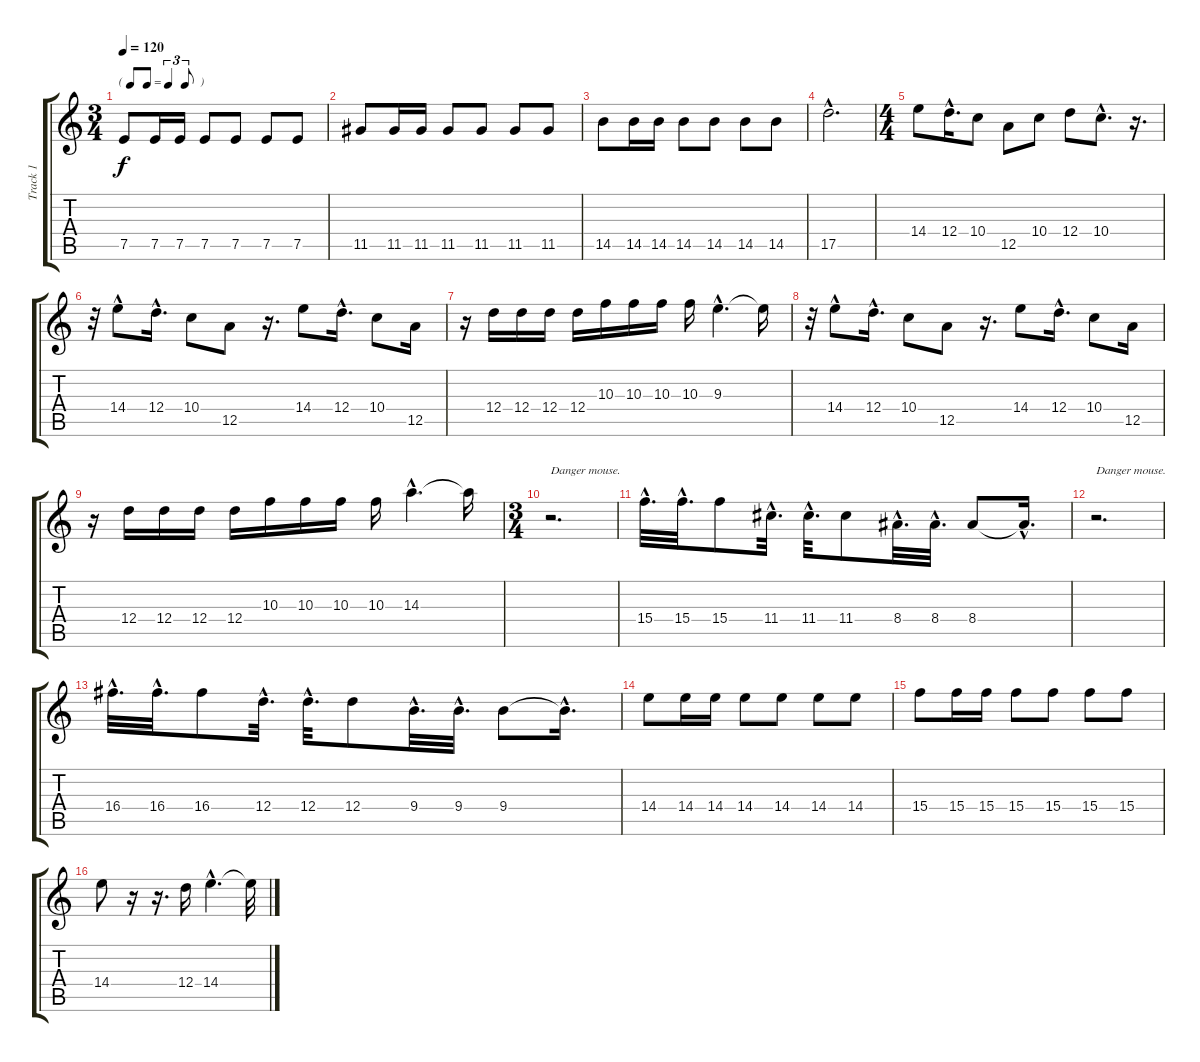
\track ("Track 1" "Track 1") {instrument overdrivenguitar}
\staff {score tabs}
\tuning (E4 B3 G3 D3 A2 E2) {hide}
\ts (3 4)
\tf triplet8th
\tempo 120
\clef g2
\ks c
7.5.8{dy f instrument overdrivenguitar} 7.5.16 7.5.16 7.5.8 7.5.8 7.5.8 7.5.8 |
11.5.8 11.5.16 11.5.16 11.5.8 11.5.8 11.5.8 11.5.8 |
14.5.8 14.5.16 14.5.16 14.5.8 14.5.8 14.5.8 14.5.8 |
17.5{hac}.2{d} |
\ts (4 4)
14.4.8 12.4{hac}.16{d} 10.4.8 12.5.8 10.4.8 12.4.8 10.4{hac}.8{d} r.16{d} |
r.32 14.4{hac}.8 12.4{hac}.16{d} 10.4.8 12.5.8 r.16{d} 14.4.8 12.4{hac}.16{d} 10.4.8 12.5.16 |
r.16 12.4.16 12.4.16 12.4.16 12.4.16 10.3.16 10.3.16 10.3.16 10.3.16 9.3{hac}.4{d} 9.3{t}.16 |
r.32 14.4{hac}.8 12.4{hac}.16{d} 10.4.8 12.5.8 r.16{d} 14.4.8 12.4{hac}.16{d} 10.4.8 12.5.16 |
r.16 12.4.16 12.4.16 12.4.16 12.4.16 10.3.16 10.3.16 10.3.16 10.3.16 14.3{hac}.4{d} 14.3{t}.16 |
\ts (3 4)
r.2{d txt "Danger mouse."} |
15.4{hac}.32{d} 15.4{hac}.32{d} 15.4.8 11.4{hac}.32{d} 11.4{hac}.32{d} 11.4.8 8.4{hac}.32{d} 8.4{hac}.32{d} 8.4.8 8.4{hac t}.16{d} |
r.2{d txt "Danger mouse."} |
16.4{hac}.32{d} 16.4{hac}.32{d} 16.4.8 12.4{hac}.32{d} 12.4{hac}.32{d} 12.4.8 9.4{hac}.32{d} 9.4{hac}.32{d} 9.4.8 9.4{hac t}.16{d} |
14.4.8 14.4.16 14.4.16 14.4.8 14.4.8 14.4.8 14.4.8 |
15.4.8 15.4.16 15.4.16 15.4.8 15.4.8 15.4.8 15.4.8 |
14.4.8 r.16 r.16{d} 12.4.16 14.4{hac}.4{d} 14.4{t}.32
